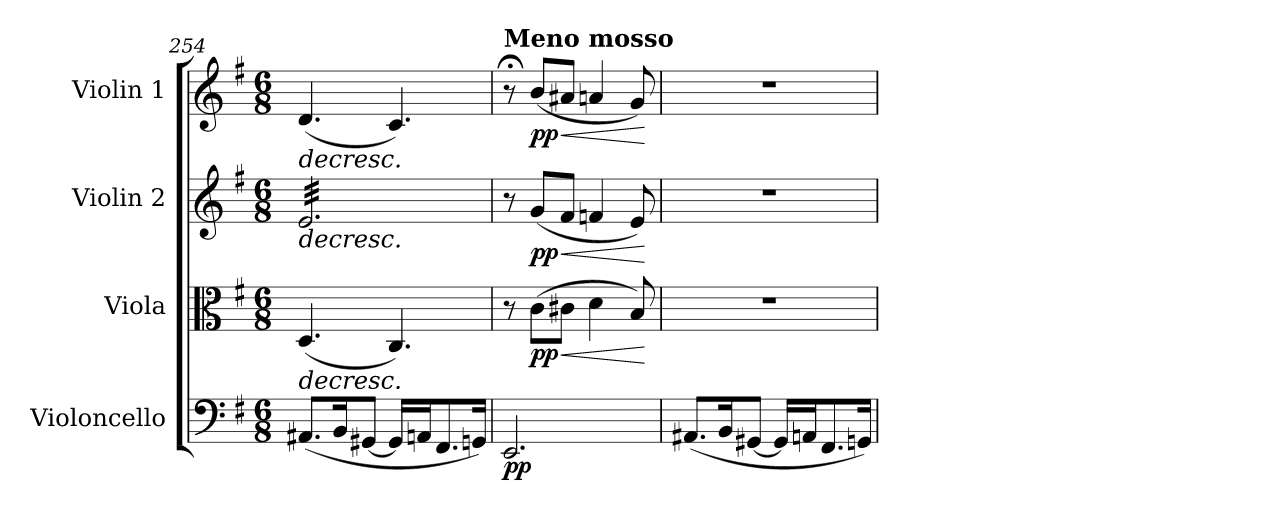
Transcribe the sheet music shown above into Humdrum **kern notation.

**kern	**dynam	**kern	**dynam	**kern	**dynam	**kern	**dynam
*part4	*part4	*part3	*part3	*part2	*part2	*part1	*part1
*staff4	*staff4	*staff3	*staff3	*staff2	*staff2	*staff1	*staff1
*I"Violoncello	*	*I"Viola	*	*I"Violin 2	*	*I"Violin 1	*
*I'Vc	*	*I'Vla	*	*I'Vln	*	*I'Vln	*
*clefF4	*	*clefC3	*	*clefG2	*	*clefG2	*
*k[f#]	*	*k[f#]	*	*k[f#]	*	*k[f#]	*
*M6/8	*	*M6/8	*	*M6/8	*	*M6/8	*
=254	=254	=254	=254	=254	=254	=254	=254
!	!	!	!LO:HP:b	!	!LO:HP:b	!	!LO:HP:b
*	*	*	*	*tremolo	*	*	*
(8.AA#X/L	.	(4.D/	>	32e/LLL	>	(4.d/	>
.	.	.	.	32e/	.	.	.
.	.	.	.	32e/	.	.	.
.	.	.	.	32e/	.	.	.
.	.	.	.	32e/	.	.	.
.	.	.	.	32e/	.	.	.
16BB/K	.	.	.	32e/	.	.	.
.	.	.	.	32e/	.	.	.
[8GG#X/J	.	.	.	32e/	.	.	.
.	.	.	.	32e/	.	.	.
.	.	.	.	32e/	.	.	.
.	.	.	.	32e/	.	.	.
16GG#/LL]	.	4.C/)	.	32e/	.	4.c/)	.
.	.	.	.	32e/	.	.	.
16AAn/J	.	.	.	32e/	.	.	.
.	.	.	.	32e/	.	.	.
8.FF#/	.	.	.	32e/	.	.	.
.	.	.	.	32e/	.	.	.
.	.	.	.	32e/	.	.	.
.	.	.	.	32e/	.	.	.
.	.	.	.	32e/	.	.	.
.	.	.	.	32e/	.	.	.
16GGn/Jk)	.	.	.	32e/	.	.	.
.	.	.	.	32e/JJJ	.	.	.
*	*	*	*	*Xtremolo	*	*	*
!!LO:LB:g=z
=255	=255	=255	=255	=255	=255	=255	=255
!!LO:REH:place=s1:a:B:cj:fs=14:t=23
!	!	!	!	!	!	!LO:TX:a:B:t=Meno mosso	!
!	!LO:DY:b	!	!	!	!	!	!
2.EE/	pp	8r	.	8r	.	8r;<	.
!	!	!	!LO:HP:b	!	!LO:HP:b	!	!LO:HP:b
!	!	!	!LO:DY:n=1:b	!	!LO:DY:n=1:b	!	!LO:DY:n=1:b
.	.	(8c\L	< pp	(8g/L	< pp	(8b/L	< pp
.	.	8c#X\J	.	8f#/J	.	8a#X/J	.
.	.	4d\	]	4fn/	]	4an/	]
.	.	8B/)	.	8e/)	.	8g/)	.
.	.	.	[	.	[	.	[
=256	=256	=256	=256	=256	=256	=256	=256
(8.AA#X/L	.	2.r	.	2.r	.	2.r	.
16BB/K	.	.	.	.	.	.	.
[8GG#X/J	.	.	.	.	.	.	.
16GG#/LL]	.	.	.	.	.	.	.
16AAn/J	.	.	.	.	.	.	.
8.FF#/	.	.	.	.	.	.	.
16GGn/Jk)	.	.	.	.	.	.	.
=	=	=	=	=	=	=	=
*-	*-	*-	*-	*-	*-	*-	*-
